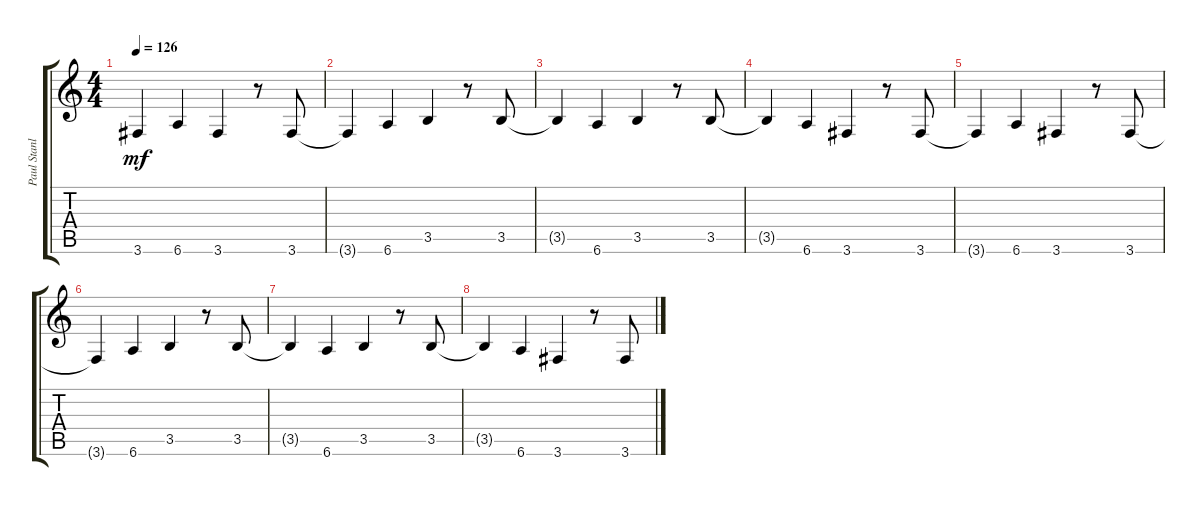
\track ("Paul Stanley" "Paul Stanl") {instrument acousticguitarsteel}
\staff {score tabs}
\tuning (Eb4 Bb3 Gb3 Db3 Ab2 Eb2) {hide}
\ts (4 4)
\tempo 126
\clef g2
\ks c
3.6.4{dy mf} 6.6.4 3.6.4 r.8 3.6.8 |
3.6{t}.4 6.6.4 3.5.4 r.8 3.5.8 |
3.5{t}.4 6.6.4 3.5.4 r.8 3.5.8 |
3.5{t}.4 6.6.4 3.6.4 r.8 3.6.8 |
3.6{t}.4 6.6.4 3.6.4 r.8 3.6.8 |
3.6{t}.4 6.6.4 3.5.4 r.8 3.5.8 |
3.5{t}.4 6.6.4 3.5.4 r.8 3.5.8 |
3.5{t}.4 6.6.4 3.6.4 r.8 3.6.8
